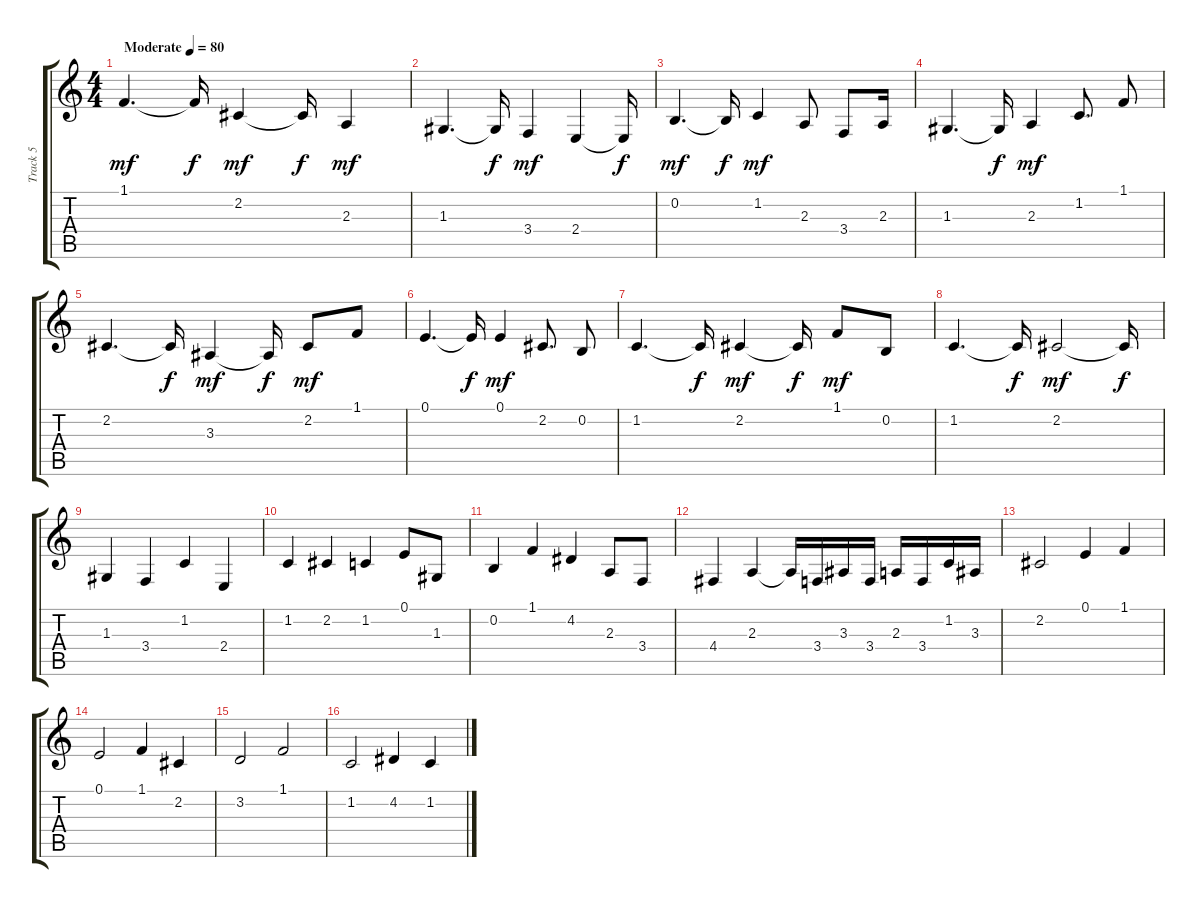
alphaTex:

\track ("Track 5" "Track 5") {instrument cello}
\staff {score tabs}
\tuning (E4 B3 G3 D3 A2 E2) {hide}
\ts (4 4)
\tempo (80 "Moderate")
\clef g2
\ks c
1.1.4{d dy mf instrument cello} 1.1{t}.16{dy f} 2.2.4{dy mf} 2.2{t}.16{dy f} 2.3.4{dy mf} |
1.3.4{d} 1.3{t}.16{dy f} 3.4.4{dy mf} 2.4.4 2.4{t}.16{dy f} |
0.2.4{d dy mf} 0.2{t}.16{dy f} 1.2.4{dy mf} 2.3.8 3.4.8 2.3.16 |
1.3.4{d} 1.3{t}.16{dy f} 2.3.4{dy mf} 1.2.8{d} 1.1.8 |
2.2.4{d} 2.2{t}.16{dy f} 3.3.4{dy mf} 3.3{t}.16{dy f} 2.2.8{dy mf} 1.1.8 |
0.1.4{d} 0.1{t}.16{dy f} 0.1.4{dy mf} 2.2.8{d} 0.2.8 |
1.2.4{d} 1.2{t}.16{dy f} 2.2.4{dy mf} 2.2{t}.16{dy f} 1.1.8{dy mf} 0.2.8 |
1.2.4{d} 1.2{t}.16{dy f} 2.2.2{dy mf} 2.2{t}.16{dy f} |
1.3.4{instrument stringensemble1} 3.4.4 1.2.4 2.4.4 |
1.2.4 2.2.4 1.2.4 0.1.8 1.3.8 |
0.2.4 1.1.4 4.2.4 2.3.8 3.4.8 |
4.4.4 2.3.4 2.3{t}.16 3.4.16 3.3.16 3.4.16 2.3.16 3.4.16 1.2.16 3.3.16 |
2.2.2 0.1.4 1.1.4 |
0.1.2 1.1.4 2.2.4 |
3.2.2 1.1.2 |
1.2.2 4.2.4 1.2.4
